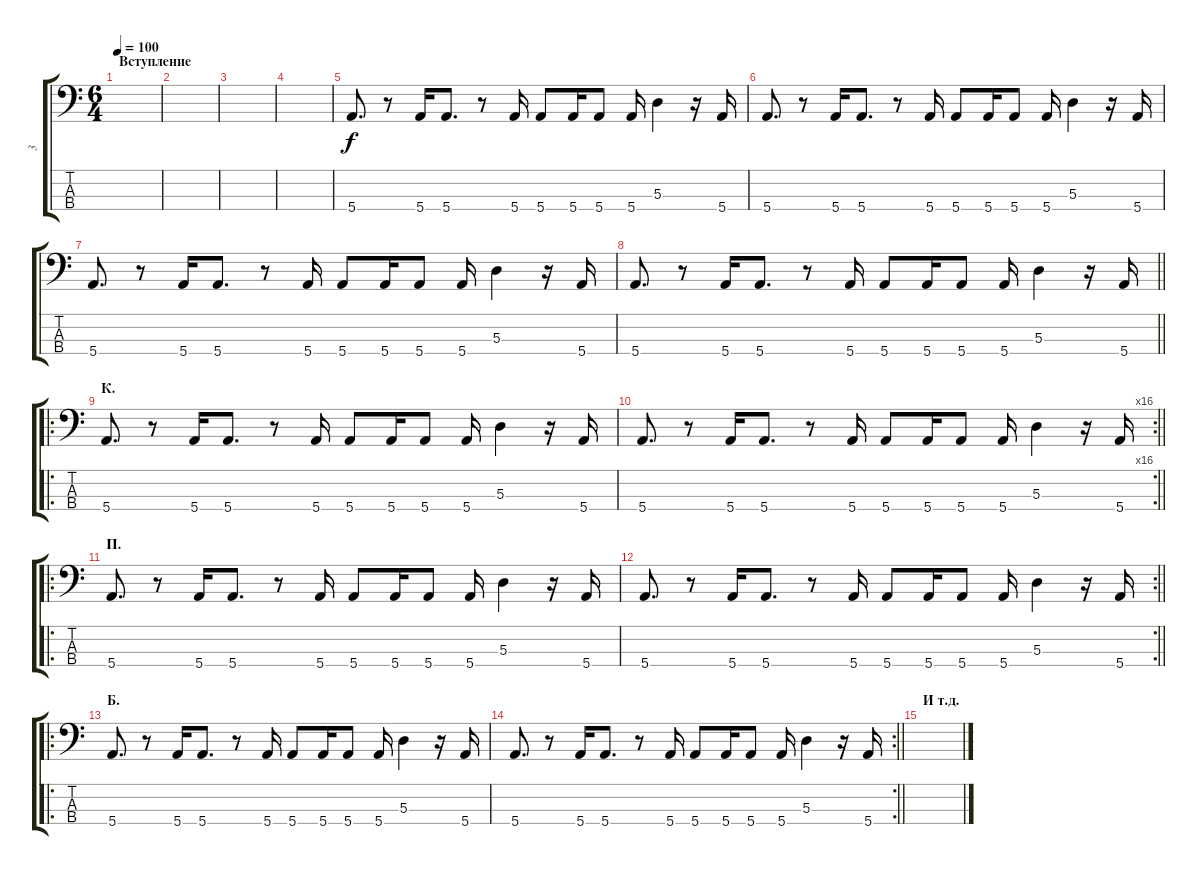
\track ("3" "3") {instrument electricbassfinger}
\staff {score tabs}
\tuning (G2 D2 A1 E1) {hide}
\ts (6 4)
\section ("" "Вступление")
\tempo 100
\clef f4
\ks c
|
|
|
|
5.4.8{d} r.8 5.4.16 5.4.8{d} r.8 5.4.16 5.4.8 5.4.16 5.4.8 5.4.16 5.3.4 r.16 5.4.16 |
5.4.8{d} r.8 5.4.16 5.4.8{d} r.8 5.4.16 5.4.8 5.4.16 5.4.8 5.4.16 5.3.4 r.16 5.4.16 |
5.4.8{d} r.8 5.4.16 5.4.8{d} r.8 5.4.16 5.4.8 5.4.16 5.4.8 5.4.16 5.3.4 r.16 5.4.16 |
\barLineRight lightlight
5.4.8{d} r.8 5.4.16 5.4.8{d} r.8 5.4.16 5.4.8 5.4.16 5.4.8 5.4.16 5.3.4 r.16 5.4.16 |
\ro
\section ("" "К.")
5.4.8{d} r.8 5.4.16 5.4.8{d} r.8 5.4.16 5.4.8 5.4.16 5.4.8 5.4.16 5.3.4 r.16 5.4.16 |
\rc 16
\barLineRight lightlight
5.4.8{d} r.8 5.4.16 5.4.8{d} r.8 5.4.16 5.4.8 5.4.16 5.4.8 5.4.16 5.3.4 r.16 5.4.16 |
\ro
\section ("" "П.")
5.4.8{d} r.8 5.4.16 5.4.8{d} r.8 5.4.16 5.4.8 5.4.16 5.4.8 5.4.16 5.3.4 r.16 5.4.16 |
\rc 2
\barLineRight lightlight
5.4.8{d} r.8 5.4.16 5.4.8{d} r.8 5.4.16 5.4.8 5.4.16 5.4.8 5.4.16 5.3.4 r.16 5.4.16 |
\ro
\section ("" "Б.")
5.4.8{d} r.8 5.4.16 5.4.8{d} r.8 5.4.16 5.4.8 5.4.16 5.4.8 5.4.16 5.3.4 r.16 5.4.16 |
\rc 2
\barLineRight lightlight
5.4.8{d} r.8 5.4.16 5.4.8{d} r.8 5.4.16 5.4.8 5.4.16 5.4.8 5.4.16 5.3.4 r.16 5.4.16 |
\section ("" "И т.д.")
